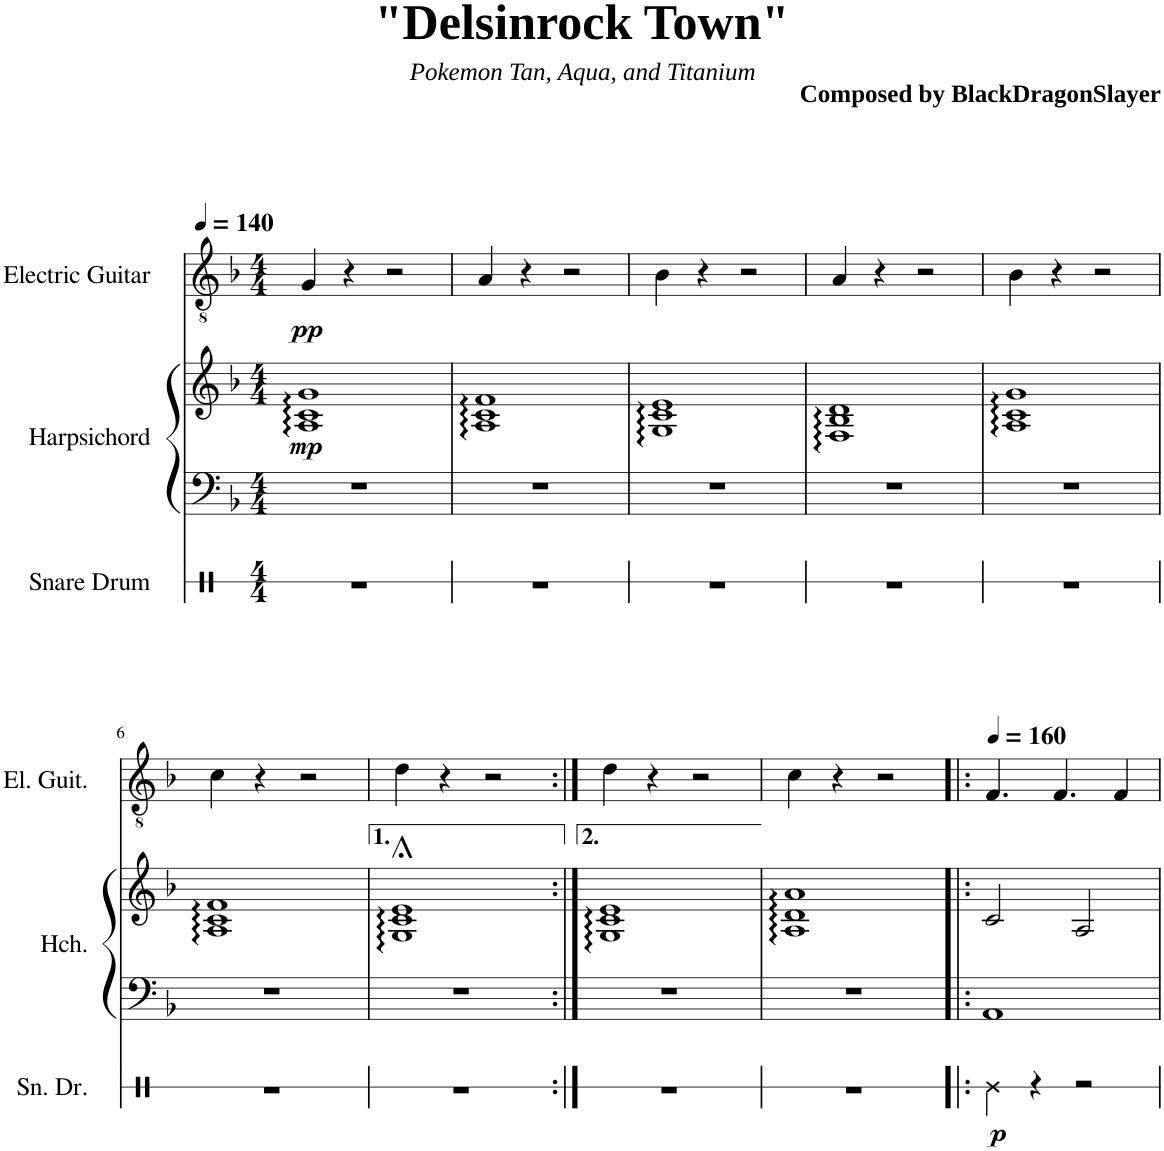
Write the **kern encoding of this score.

**kern	**dynam	**kern	**kern	**dynam	**kern	**dynam
*part3	*part3	*part2	*part2	*part2	*part1	*part1
*staff4	*staff4	*staff3	*staff2	*staff2/3	*staff1	*staff1
*I"Snare Drum	*	*I"Harpsichord	*	*	*I"Electric Guitar	*
*I'Sn. Dr.	*	*I'Hch.	*	*	*I'El. Guit.	*
*stria1	*	*	*	*	*	*
*clefX	*	*clefF4	*clefG2	*	*clefGv2	*
*k[]	*	*k[b-]	*k[b-]	*	*k[b-]	*
*M4/4	*	*M4/4	*M4/4	*	*M4/4	*
*MM140	*	*MM140	*MM140	*	*MM140	*
=1	=1	=1	=1	=1	=1	=1
!	!	!	!	!LO:DY:b	!	!LO:DY:b
1r	.	1r	1A 1c 1g	mp	4G/	pp
.	.	.	.	.	4r	.
.	.	.	.	.	2r	.
=2	=2	=2	=2	=2	=2	=2
1r	.	1r	1A 1c 1f	.	4A/	.
.	.	.	.	.	4r	.
.	.	.	.	.	2r	.
=3	=3	=3	=3	=3	=3	=3
1r	.	1r	1G 1c 1e	.	4B-\	.
.	.	.	.	.	4r	.
.	.	.	.	.	2r	.
=4	=4	=4	=4	=4	=4	=4
1r	.	1r	1F 1B- 1d	.	4A/	.
.	.	.	.	.	4r	.
.	.	.	.	.	2r	.
=5	=5	=5	=5	=5	=5	=5
1r	.	1r	1A 1c 1g	.	4B-\	.
.	.	.	.	.	4r	.
.	.	.	.	.	2r	.
!!LO:LB:g=z
=6	=6	=6	=6	=6	=6	=6
1r	.	1r	1A 1c 1f	.	4c\	.
.	.	.	.	.	4r	.
.	.	.	.	.	2r	.
=7	=7	=7	=7	=7	=7	=7
1r	.	1r	1G;< 1c;< 1e;<	.	4d\	.
.	.	.	.	.	4r	.
.	.	.	.	.	2r	.
=8:|!	=8:|!	=8:|!	=8:|!	=8:|!	=8:|!	=8:|!
1r	.	1r	1G 1c 1e	.	4d\	.
.	.	.	.	.	4r	.
.	.	.	.	.	2r	.
=9	=9	=9	=9	=9	=9	=9
1r	.	1r	1A 1d 1a	.	4c\	.
.	.	.	.	.	4r	.
.	.	.	.	.	2r	.
=10!|:	=10!|:	=10!|:	=10!|:	=10!|:	=10!|:	=10!|:
*	*	*	*	*	*MM160	*
!	!LO:DY:b	!	!	!	!	!
4Re\	p	1AA	2c/	.	4.F/	.
4r	.	.	.	.	.	.
.	.	.	.	.	4.F/	.
2r	.	.	2A/	.	.	.
.	.	.	.	.	4F/	.
=	=	=	=	=	=	=
*-	*-	*-	*-	*-	*-	*-
